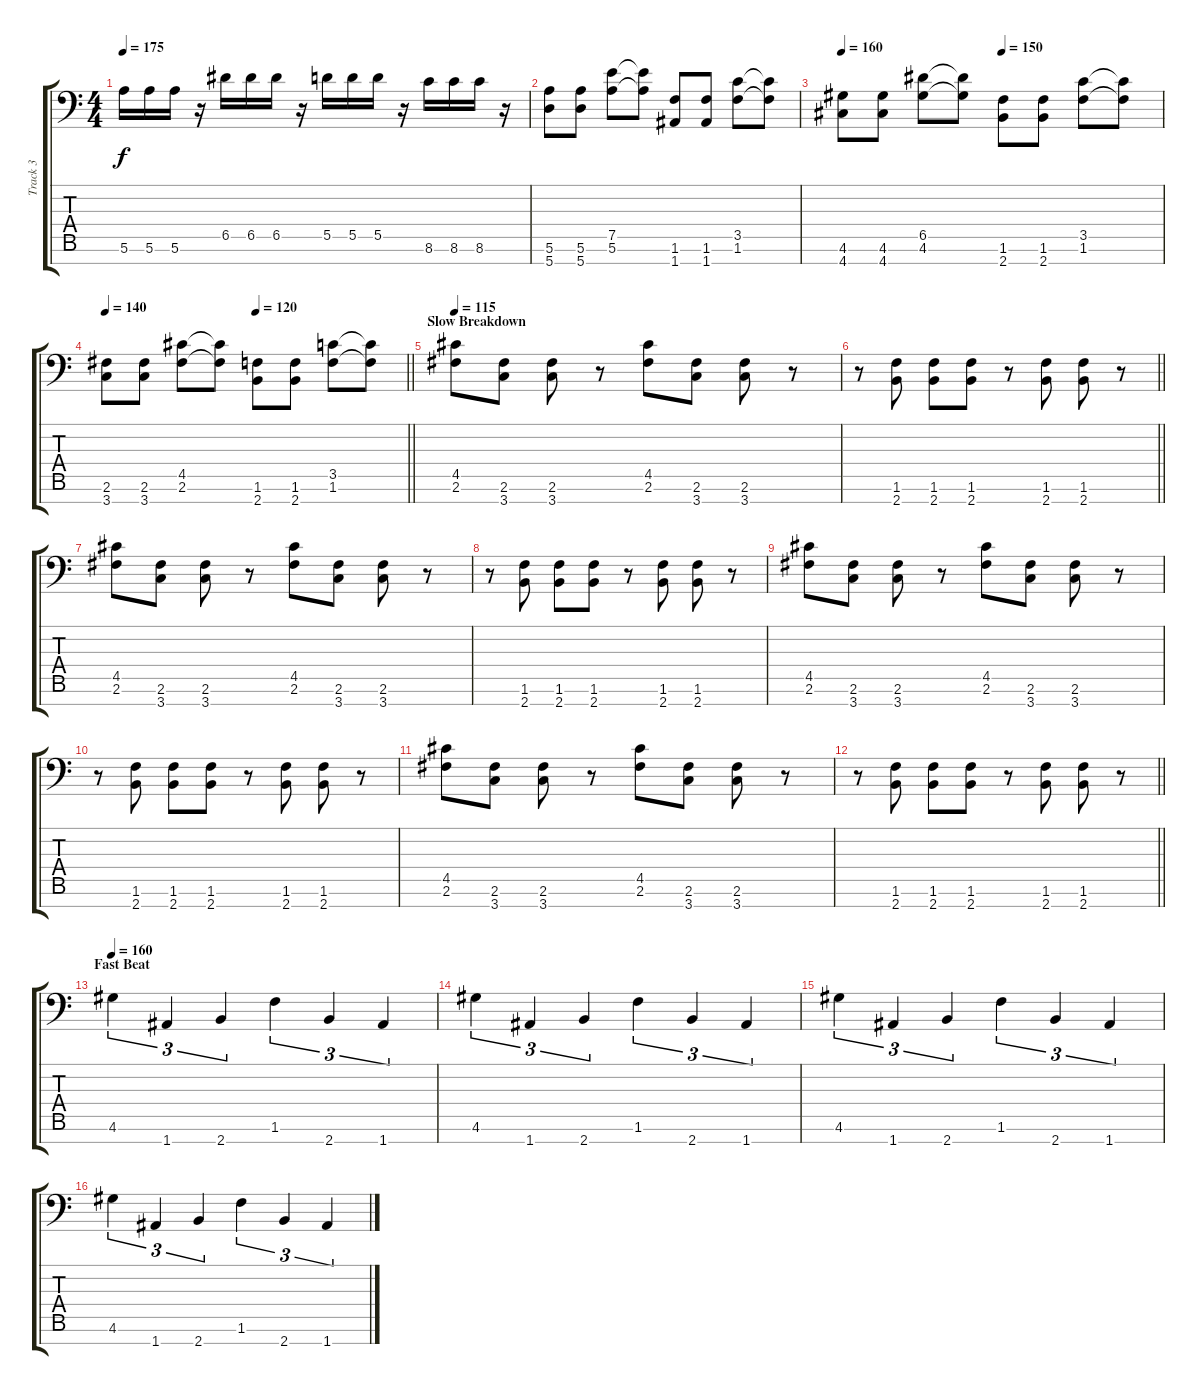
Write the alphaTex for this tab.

\track ("Track 3" "Track 3") {instrument distortionguitar}
\staff {score tabs}
\tuning (E4 B3 G3 D3 A2 E2 A1) {hide}
\ts (4 4)
\tempo 175
\clef f4
\ks c
5.6.16{dy f} 5.6.16 5.6.16 r.16 6.5.16 6.5.16 6.5.16 r.16 5.5.16 5.5.16 5.5.16 r.16 8.6.16 8.6.16 8.6.16 r.16 |
(5.6 5.7).8 (5.6 5.7).8 (7.5 5.6).8 (7.5{t} 5.6{t}).8 (1.6 1.7).8 (1.6 1.7).8 (3.5 1.6).8 (3.5{t} 1.6{t}).8 |
\tempo 160
\tempo (150 0.5)
(4.6 4.7).8 (4.6 4.7).8 (6.5 4.6).8 (6.5{t} 4.6{t}).8 (1.6 2.7).8 (1.6 2.7).8 (3.5 1.6).8 (3.5{t} 1.6{t}).8 |
\tempo 140
\tempo (120 0.5)
\barLineRight lightlight
(2.6 3.7).8 (2.6 3.7).8 (4.5 2.6).8 (4.5{t} 2.6{t}).8 (1.6 2.7).8 (1.6 2.7).8 (3.5 1.6).8 (3.5{t} 1.6{t}).8 |
\section ("" "Slow Breakdown")
\tempo 115
(4.5 2.6).8 (2.6 3.7).8 (2.6 3.7).8 r.8 (4.5 2.6).8 (2.6 3.7).8 (2.6 3.7).8 r.8 |
\barLineRight lightlight
r.8 (1.6 2.7).8 (1.6 2.7).8 (1.6 2.7).8 r.8 (1.6 2.7).8 (1.6 2.7).8 r.8 |
(4.5 2.6).8 (2.6 3.7).8 (2.6 3.7).8 r.8 (4.5 2.6).8 (2.6 3.7).8 (2.6 3.7).8 r.8 |
r.8 (1.6 2.7).8 (1.6 2.7).8 (1.6 2.7).8 r.8 (1.6 2.7).8 (1.6 2.7).8 r.8 |
(4.5 2.6).8 (2.6 3.7).8 (2.6 3.7).8 r.8 (4.5 2.6).8 (2.6 3.7).8 (2.6 3.7).8 r.8 |
r.8 (1.6 2.7).8 (1.6 2.7).8 (1.6 2.7).8 r.8 (1.6 2.7).8 (1.6 2.7).8 r.8 |
(4.5 2.6).8 (2.6 3.7).8 (2.6 3.7).8 r.8 (4.5 2.6).8 (2.6 3.7).8 (2.6 3.7).8 r.8 |
\barLineRight lightlight
r.8 (1.6 2.7).8 (1.6 2.7).8 (1.6 2.7).8 r.8 (1.6 2.7).8 (1.6 2.7).8 r.8 |
\section ("" "Fast Beat")
\tempo 160
4.6.4{tu (3 2)} 1.7.4{tu (3 2)} 2.7.4{tu (3 2)} 1.6.4{tu (3 2)} 2.7.4{tu (3 2)} 1.7.4{tu (3 2)} |
4.6.4{tu (3 2)} 1.7.4{tu (3 2)} 2.7.4{tu (3 2)} 1.6.4{tu (3 2)} 2.7.4{tu (3 2)} 1.7.4{tu (3 2)} |
4.6.4{tu (3 2)} 1.7.4{tu (3 2)} 2.7.4{tu (3 2)} 1.6.4{tu (3 2)} 2.7.4{tu (3 2)} 1.7.4{tu (3 2)} |
4.6.4{tu (3 2)} 1.7.4{tu (3 2)} 2.7.4{tu (3 2)} 1.6.4{tu (3 2)} 2.7.4{tu (3 2)} 1.7.4{tu (3 2)}
